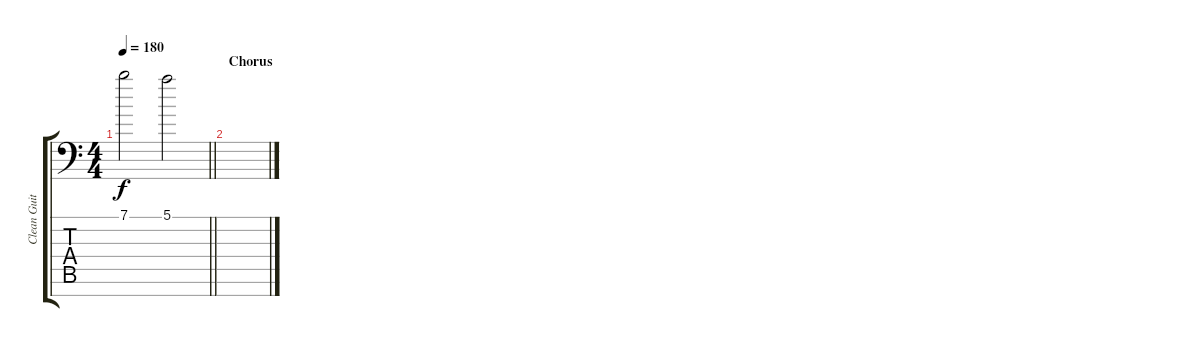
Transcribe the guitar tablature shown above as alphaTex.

\track ("Clean Guitar" "Clean Guit") {instrument electricguitarclean}
\staff {score tabs}
\tuning (E4 B3 G3 D3 A2 E2 A1) {hide}
\ts (4 4)
\tempo 180
\clef f4
\barLineRight lightlight
\ks c
7.1.2{dy f} 5.1.2 |
\section ("" "Chorus")
